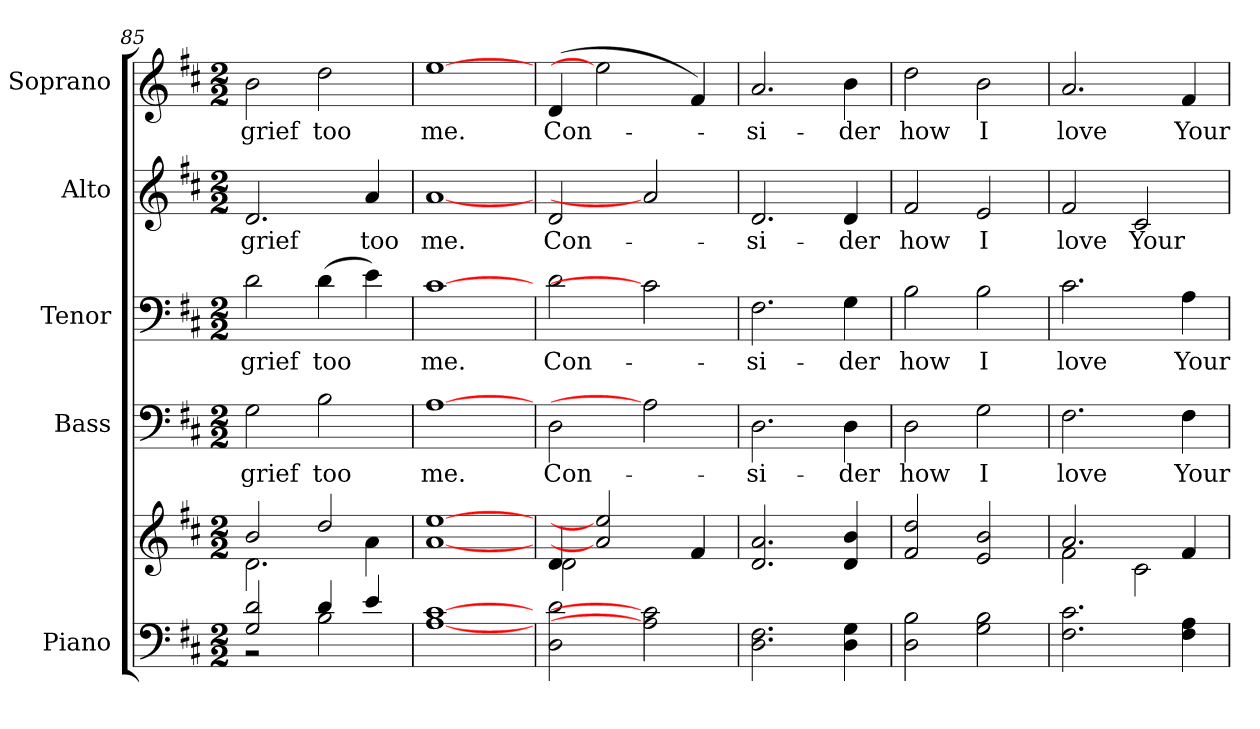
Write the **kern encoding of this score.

**kern	**kern	**kern	**text	**kern	**text	**kern	**text	**kern	**text
*part5	*part5	*part4	*part4	*part3	*part3	*part2	*part2	*part1	*part1
*staff6	*staff5	*staff4	*staff4	*staff3	*staff3	*staff2	*staff2	*staff1	*staff1
*I"Piano	*	*I"Bass	*	*I"Tenor	*	*I"Alto	*	*I"Soprano	*
*I'Pno.	*	*I'B.	*	*I'T.	*	*I'A.	*	*I'S.	*
*clefF4	*clefG2	*clefF4	*	*clefF4	*	*clefG2	*	*clefG2	*
*k[f#c#]	*k[f#c#]	*k[f#c#]	*	*k[f#c#]	*	*k[f#c#]	*	*k[f#c#]	*
*D:	*D:	*D:	*	*D:	*	*D:	*	*D:	*
*M2/2	*M2/2	*M2/2	*	*M2/2	*	*M2/2	*	*M2/2	*
=85	=85	=85	=85	=85	=85	=85	=85	=85	=85
*^	*^	*	*	*	*	*	*	*	*
!	!	!	!	!	!LO:LY:b:color=#000000	!	!	!	!	!	!
!	!	!	!	!	!	!	!LO:LY:b:color=#000000	!	!	!	!
!	!	!	!	!	!	!	!	!	!LO:LY:b:color=#000000	!	!
!	!	!	!	!	!	!	!	!	!	!	!LO:LY:b:color=#000000
2Gi/ 2di	2r	2bi/	2.di\	2Gi\	grief	2di\	grief	2.di/	grief	2bi\	grief
!	!	!	!	!	!LO:LY:b:color=#000000	!	!	!	!	!	!
!	!	!	!	!	!	!	!LO:LY:b:color=#000000	!	!	!	!
!	!	!	!	!	!	!	!	!	!	!	!LO:LY:b:color=#000000
4di/	2Bi\	2ddi/	.	2Bi\	too	(4di\	too	.	.	2ddi\	too
!	!	!	!	!	!	!	!	!	!LO:LY:b:color=#000000	!	!
4ei/	.	.	4ai\	.	.	4ei\)	.	4ai/	too	.	.
*v	*v	*	*	*	*	*	*	*	*	*	*
*	*v	*v	*	*	*	*	*	*	*	*
=86	=86	=86	=86	=86	=86	=86	=86	=86	=86
*	*^	*	*	*	*	*	*	*	*
!	!	!	!	!LO:LY:b:color=#000000	!	!	!	!	!	!
*	*v	*v	*	*	*	*	*	*	*	*
*	*^	*	*	*	*	*	*	*	*
!	!	!	!	!	!	!LO:LY:b:color=#000000	!	!	!	!
*	*v	*v	*	*	*	*	*	*	*	*
*	*^	*	*	*	*	*	*	*	*
!	!	!	!	!	!	!	!	!LO:LY:b:color=#000000	!	!
*	*v	*v	*	*	*	*	*	*	*	*
*	*^	*	*	*	*	*	*	*	*
!	!	!	!	!	!	!	!	!	!	!LO:LY:b:color=#000000
*	*v	*v	*	*	*	*	*	*	*	*
[1Ai [1c#i	[1ai [1eei	[1Ai	me.	[1c#i	me.	[1ai	me.	[1eei	me.
=87	=87	=87	=87	=87	=87	=87	=87	=87	=87
*	*^	*	*	*	*	*	*	*	*
!	!	!	!	!LO:LY:b:color=#000000	!	!	!	!	!	!
!	!	!	!	!	!	!LO:LY:b:color=#000000	!	!	!	!
!	!	!	!	!	!	!	!	!LO:LY:b:color=#000000	!	!
!	!	!	!	!	!	!	!	!	!	!LO:LY:b:color=#000000
2Di\ 2di	4di/	2di\	2Di\	Con-	2di\	Con-	2di/	Con-	(4di/	Con-
.	2ai] 2eei]	.	.	.	.	.	.	.	2eei]	.
2Ai] 2c#i]	.	2ryy	2Ai]	.	2c#i]	.	2ai]	.	.	.
.	4f#i/	.	.	.	.	.	.	.	4f#i/)	.
*	*v	*v	*	*	*	*	*	*	*	*
=88	=88	=88	=88	=88	=88	=88	=88	=88	=88
!	!	!	!LO:LY:b:color=#000000	!	!	!	!	!	!
!	!	!	!	!	!LO:LY:b:color=#000000	!	!	!	!
!	!	!	!	!	!	!	!LO:LY:b:color=#000000	!	!
!	!	!	!	!	!	!	!	!	!LO:LY:b:color=#000000
2.Di\ 2.F#i	2.di/ 2.ai	2.Di\	-si-	2.F#i\	-si-	2.di/	-si-	2.ai/	-si-
!	!	!	!LO:LY:b:color=#000000	!	!	!	!	!	!
!	!	!	!	!	!LO:LY:b:color=#000000	!	!	!	!
!	!	!	!	!	!	!	!LO:LY:b:color=#000000	!	!
!	!	!	!	!	!	!	!	!	!LO:LY:b:color=#000000
4Di\ 4Gi	4di/ 4bi	4Di\	-der	4Gi\	-der	4di/	-der	4bi\	-der
=89	=89	=89	=89	=89	=89	=89	=89	=89	=89
!	!	!	!LO:LY:b:color=#000000	!	!	!	!	!	!
!	!	!	!	!	!LO:LY:b:color=#000000	!	!	!	!
!	!	!	!	!	!	!	!LO:LY:b:color=#000000	!	!
!	!	!	!	!	!	!	!	!	!LO:LY:b:color=#000000
2Di\ 2Bi	2f#i/ 2ddi	2Di\	how	2Bi\	how	2f#i/	how	2ddi\	how
!	!	!	!LO:LY:b:color=#000000	!	!	!	!	!	!
!	!	!	!	!	!LO:LY:b:color=#000000	!	!	!	!
!	!	!	!	!	!	!	!LO:LY:b:color=#000000	!	!
!	!	!	!	!	!	!	!	!	!LO:LY:b:color=#000000
2Gi\ 2Bi	2ei/ 2bi	2Gi\	I	2Bi\	I	2ei/	I	2bi\	I
!!LO:PB:g=z
=90	=90	=90	=90	=90	=90	=90	=90	=90	=90
*	*^	*	*	*	*	*	*	*	*
!	!	!	!	!LO:LY:b:color=#000000	!	!	!	!	!	!
!	!	!	!	!	!	!LO:LY:b:color=#000000	!	!	!	!
!	!	!	!	!	!	!	!	!LO:LY:b:color=#000000	!	!
!	!	!	!	!	!	!	!	!	!	!LO:LY:b:color=#000000
2.F#i\ 2.c#i	2.ai/	2f#i\	2.F#i\	love	2.c#i\	love	2f#i/	love	2.ai/	love
!	!	!	!	!	!	!	!	!LO:LY:b:color=#000000	!	!
.	.	2c#i\	.	.	.	.	2c#i/	Your	.	.
!	!	!	!	!LO:LY:b:color=#000000	!	!	!	!	!	!
!	!	!	!	!	!	!LO:LY:b:color=#000000	!	!	!	!
!	!	!	!	!	!	!	!	!	!	!LO:LY:b:color=#000000
4F#i\ 4Ai	4f#i/	.	4F#i\	Your	4Ai\	Your	.	.	4f#i/	Your
*	*v	*v	*	*	*	*	*	*	*	*
=	=	=	=	=	=	=	=	=	=
*-	*-	*-	*-	*-	*-	*-	*-	*-	*-
